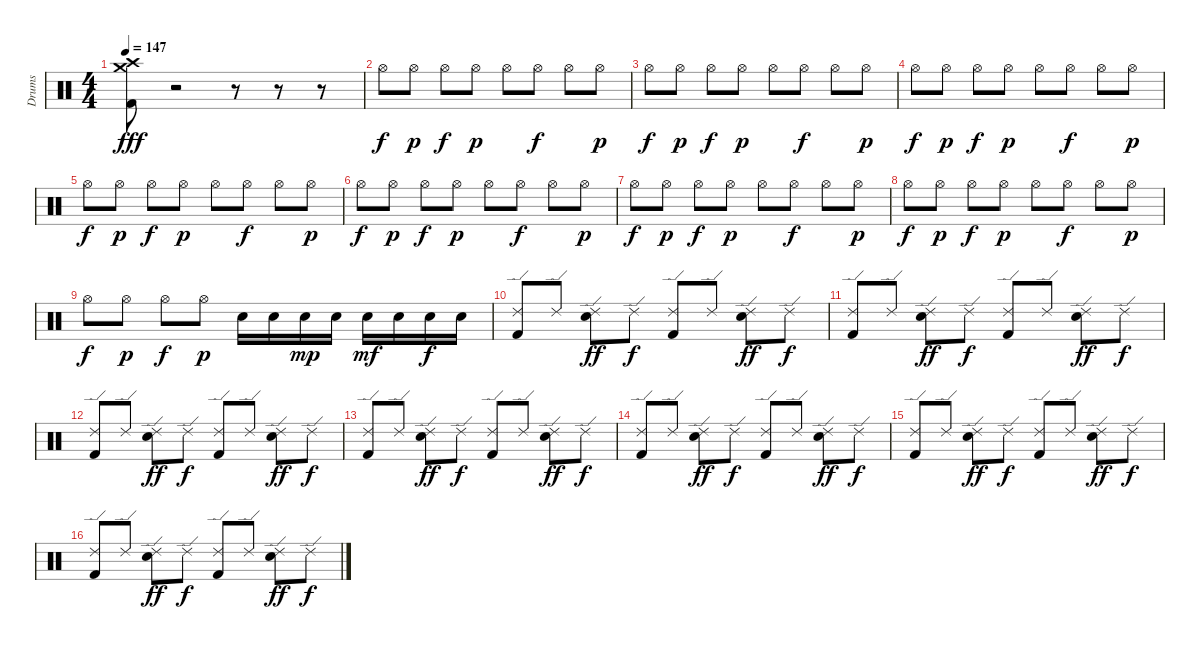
\track ("Drums" "Drums") {instrument percussion}
\staff {score}
\articulation defaults
\ts (4 4)
\tempo 147
\clef neutral
\ks c
("Crash high (hit)" "Kick (hit) 2" "Crash medium (hit)").8{dy fff} r.2 r.8 r.8 r.8 |
"Hi-Hat (open)".8{dy f} "Hi-Hat (open)".8{dy p} "Hi-Hat (open)".8{dy f} "Hi-Hat (open)".8{dy p} "Hi-Hat (open)".8 "Hi-Hat (open)".8{dy f} "Hi-Hat (open)".8 "Hi-Hat (open)".8{dy p} |
"Hi-Hat (open)".8{dy f} "Hi-Hat (open)".8{dy p} "Hi-Hat (open)".8{dy f} "Hi-Hat (open)".8{dy p} "Hi-Hat (open)".8 "Hi-Hat (open)".8{dy f} "Hi-Hat (open)".8 "Hi-Hat (open)".8{dy p} |
"Hi-Hat (open)".8{dy f} "Hi-Hat (open)".8{dy p} "Hi-Hat (open)".8{dy f} "Hi-Hat (open)".8{dy p} "Hi-Hat (open)".8 "Hi-Hat (open)".8{dy f} "Hi-Hat (open)".8 "Hi-Hat (open)".8{dy p} |
"Hi-Hat (open)".8{dy f} "Hi-Hat (open)".8{dy p} "Hi-Hat (open)".8{dy f} "Hi-Hat (open)".8{dy p} "Hi-Hat (open)".8 "Hi-Hat (open)".8{dy f} "Hi-Hat (open)".8 "Hi-Hat (open)".8{dy p} |
"Hi-Hat (open)".8{dy f} "Hi-Hat (open)".8{dy p} "Hi-Hat (open)".8{dy f} "Hi-Hat (open)".8{dy p} "Hi-Hat (open)".8 "Hi-Hat (open)".8{dy f} "Hi-Hat (open)".8 "Hi-Hat (open)".8{dy p} |
"Hi-Hat (open)".8{dy f} "Hi-Hat (open)".8{dy p} "Hi-Hat (open)".8{dy f} "Hi-Hat (open)".8{dy p} "Hi-Hat (open)".8 "Hi-Hat (open)".8{dy f} "Hi-Hat (open)".8 "Hi-Hat (open)".8{dy p} |
"Hi-Hat (open)".8{dy f} "Hi-Hat (open)".8{dy p} "Hi-Hat (open)".8{dy f} "Hi-Hat (open)".8{dy p} "Hi-Hat (open)".8 "Hi-Hat (open)".8{dy f} "Hi-Hat (open)".8 "Hi-Hat (open)".8{dy p} |
"Hi-Hat (open)".8{dy f} "Hi-Hat (open)".8{dy p} "Hi-Hat (open)".8{dy f} "Hi-Hat (open)".8{dy p} "Snare (hit) 2".16 "Snare (hit) 2".16 "Snare (hit) 2".16{dy mp} "Snare (hit) 2".16 "Snare (hit) 2".16{dy mf} "Snare (hit) 2".16 "Snare (hit) 2".16{dy f} "Snare (hit) 2".16 |
("Ride (edge) 2" "Kick (hit) 2").8 "Ride (edge) 2".8 ("Ride (edge) 2" "Snare (hit) 2").8{dy ff} "Ride (edge) 2".8{dy f} ("Ride (edge) 2" "Kick (hit) 2").8 "Ride (edge) 2".8 ("Ride (edge) 2" "Snare (hit) 2").8{dy ff} "Ride (edge) 2".8{dy f} |
("Ride (edge) 2" "Kick (hit) 2").8 "Ride (edge) 2".8 ("Ride (edge) 2" "Snare (hit) 2").8{dy ff} "Ride (edge) 2".8{dy f} ("Ride (edge) 2" "Kick (hit) 2").8 "Ride (edge) 2".8 ("Ride (edge) 2" "Snare (hit) 2").8{dy ff} "Ride (edge) 2".8{dy f} |
("Ride (edge) 2" "Kick (hit) 2").8 "Ride (edge) 2".8 ("Ride (edge) 2" "Snare (hit) 2").8{dy ff} "Ride (edge) 2".8{dy f} ("Ride (edge) 2" "Kick (hit) 2").8 "Ride (edge) 2".8 ("Ride (edge) 2" "Snare (hit) 2").8{dy ff} "Ride (edge) 2".8{dy f} |
("Ride (edge) 2" "Kick (hit) 2").8 "Ride (edge) 2".8 ("Ride (edge) 2" "Snare (hit) 2").8{dy ff} "Ride (edge) 2".8{dy f} ("Ride (edge) 2" "Kick (hit) 2").8 "Ride (edge) 2".8 ("Ride (edge) 2" "Snare (hit) 2").8{dy ff} "Ride (edge) 2".8{dy f} |
("Ride (edge) 2" "Kick (hit) 2").8 "Ride (edge) 2".8 ("Ride (edge) 2" "Snare (hit) 2").8{dy ff} "Ride (edge) 2".8{dy f} ("Ride (edge) 2" "Kick (hit) 2").8 "Ride (edge) 2".8 ("Ride (edge) 2" "Snare (hit) 2").8{dy ff} "Ride (edge) 2".8{dy f} |
("Ride (edge) 2" "Kick (hit) 2").8 "Ride (edge) 2".8 ("Ride (edge) 2" "Snare (hit) 2").8{dy ff} "Ride (edge) 2".8{dy f} ("Ride (edge) 2" "Kick (hit) 2").8 "Ride (edge) 2".8 ("Ride (edge) 2" "Snare (hit) 2").8{dy ff} "Ride (edge) 2".8{dy f} |
("Ride (edge) 2" "Kick (hit) 2").8 "Ride (edge) 2".8 ("Ride (edge) 2" "Snare (hit) 2").8{dy ff} "Ride (edge) 2".8{dy f} ("Ride (edge) 2" "Kick (hit) 2").8 "Ride (edge) 2".8 ("Ride (edge) 2" "Snare (hit) 2").8{dy ff} "Ride (edge) 2".8{dy f}
